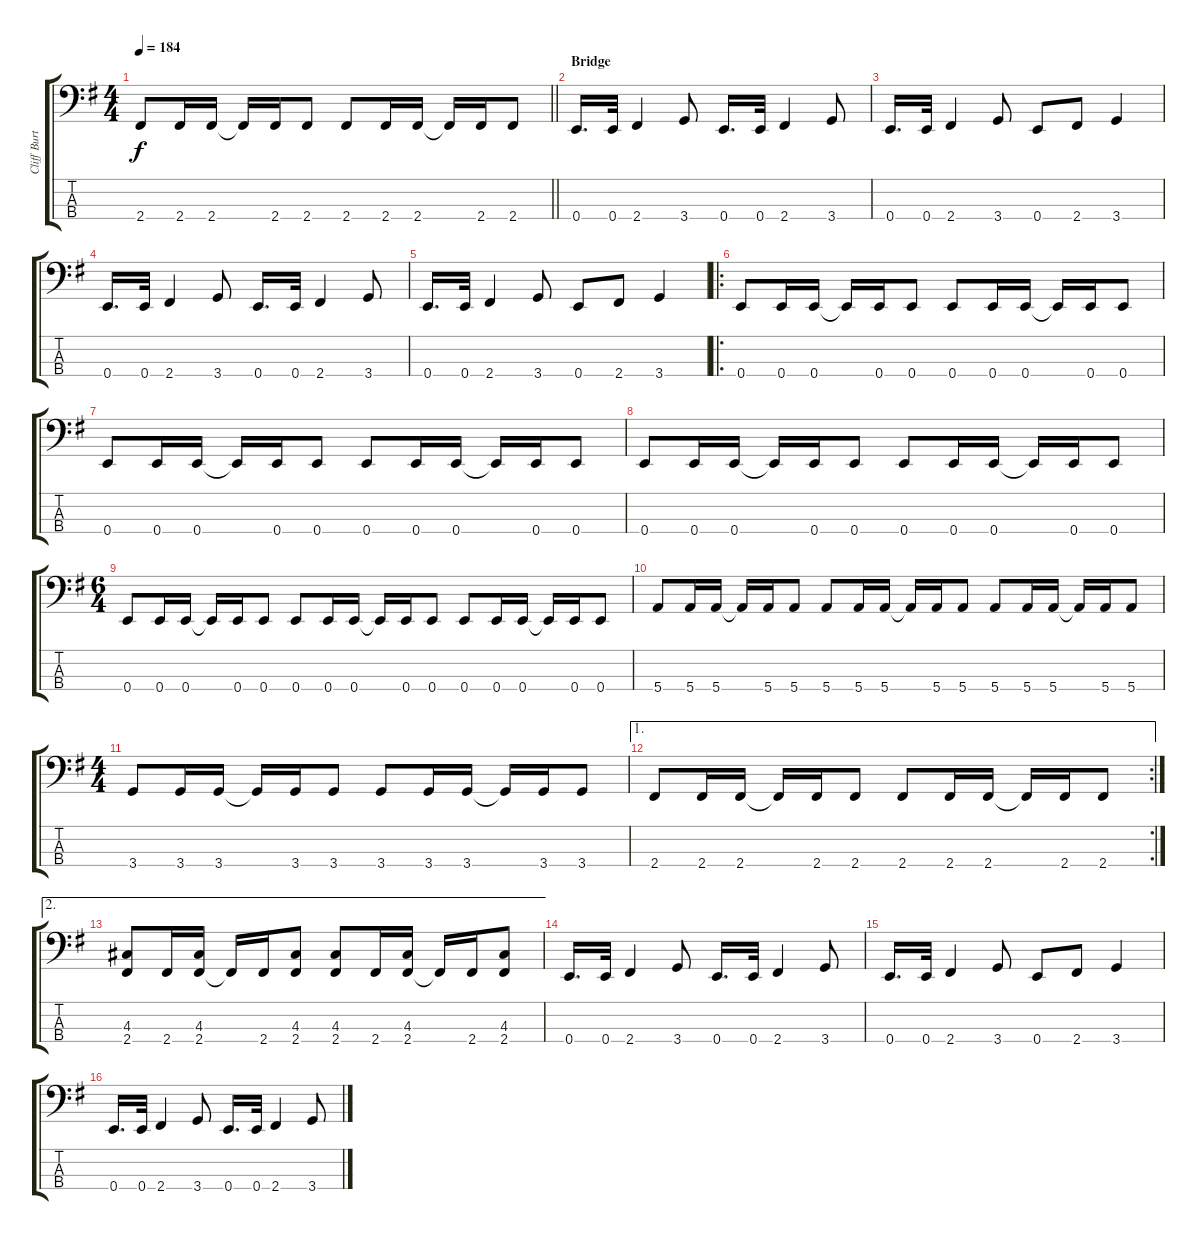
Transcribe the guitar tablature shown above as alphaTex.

\track ("Cliff Burton" "Cliff Burt") {instrument electricbassfinger}
\staff {score tabs}
\tuning (G2 D2 A1 E1) {hide}
\ts (4 4)
\tempo 184
\clef f4
\barLineRight lightlight
\ks g
2.4.8{dy f} 2.4.16 2.4.16 2.4{t}.16 2.4.16 2.4.8 2.4.8 2.4.16 2.4.16 2.4{t}.16 2.4.16 2.4.8 |
\section ("" "Bridge")
0.4.16{d volume 10} 0.4.32 2.4.4 3.4.8 0.4.16{d} 0.4.32 2.4.4 3.4.8 |
0.4.16{d} 0.4.32 2.4.4 3.4.8 0.4.8 2.4.8 3.4.4 |
0.4.16{d} 0.4.32 2.4.4 3.4.8 0.4.16{d} 0.4.32 2.4.4 3.4.8 |
0.4.16{d} 0.4.32 2.4.4 3.4.8 0.4.8 2.4.8 3.4.4 |
\ro
0.4.8{volume 8} 0.4.16 0.4.16 0.4{t}.16 0.4.16 0.4.8 0.4.8 0.4.16 0.4.16 0.4{t}.16 0.4.16 0.4.8 |
0.4.8 0.4.16 0.4.16 0.4{t}.16 0.4.16 0.4.8 0.4.8 0.4.16 0.4.16 0.4{t}.16 0.4.16 0.4.8 |
0.4.8 0.4.16 0.4.16 0.4{t}.16 0.4.16 0.4.8 0.4.8 0.4.16 0.4.16 0.4{t}.16 0.4.16 0.4.8 |
\ts (6 4)
0.4.8 0.4.16 0.4.16 0.4{t}.16 0.4.16 0.4.8 0.4.8 0.4.16 0.4.16 0.4{t}.16 0.4.16 0.4.8 0.4.8 0.4.16 0.4.16 0.4{t}.16 0.4.16 0.4.8 |
5.4.8 5.4.16 5.4.16 5.4{t}.16 5.4.16 5.4.8 5.4.8 5.4.16 5.4.16 5.4{t}.16 5.4.16 5.4.8 5.4.8 5.4.16 5.4.16 5.4{t}.16 5.4.16 5.4.8 |
\ts (4 4)
3.4.8 3.4.16 3.4.16 3.4{t}.16 3.4.16 3.4.8 3.4.8 3.4.16 3.4.16 3.4{t}.16 3.4.16 3.4.8 |
\ae 1
\rc 2
2.4.8 2.4.16 2.4.16 2.4{t}.16 2.4.16 2.4.8 2.4.8 2.4.16 2.4.16 2.4{t}.16 2.4.16 2.4.8 |
\ae 2
(4.3 2.4).8 2.4.16 (4.3 2.4).16 2.4{t}.16 2.4.16 (4.3 2.4).8 (4.3 2.4).8 2.4.16 (4.3 2.4).16 2.4{t}.16 2.4.16 (4.3 2.4).8 |
0.4.16{d volume 10} 0.4.32 2.4.4 3.4.8 0.4.16{d} 0.4.32 2.4.4 3.4.8 |
0.4.16{d} 0.4.32 2.4.4 3.4.8 0.4.8 2.4.8 3.4.4 |
0.4.16{d} 0.4.32 2.4.4 3.4.8 0.4.16{d} 0.4.32 2.4.4 3.4.8
